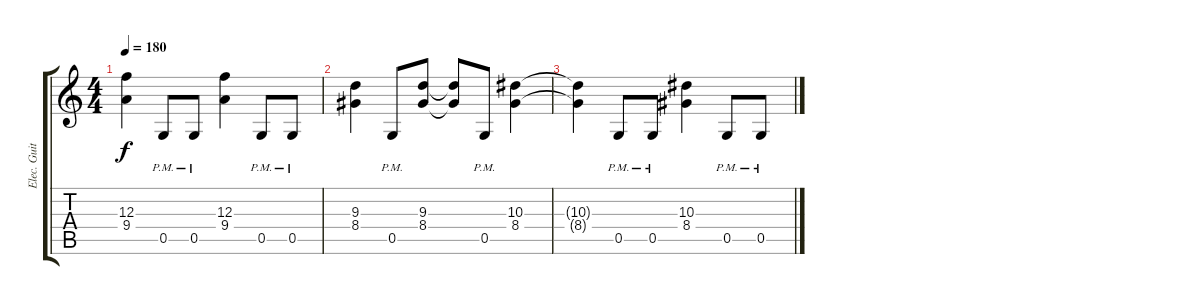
\track ("Elec. Guitar 1" "Elec. Guit") {mute instrument distortionguitar}
\staff {score tabs}
\tuning (D4 A3 F3 C3 G2 D2) {hide}
\ts (4 4)
\tempo 180
\clef g2
\ks c
(12.3{t} 9.4{t}).4{dy f} 0.5{pm}.8 0.5{pm}.8 (12.3 9.4).4 0.5{pm}.8 0.5{pm}.8 |
(9.3 8.4).4 0.5{pm}.8 (9.3 8.4).8 (9.3{t} 8.4{t}).8 0.5{pm}.8 (10.3 8.4).4 |
(10.3{t} 8.4{t}).4 0.5{pm}.8 0.5{pm}.8 (10.3 8.4).4 0.5{pm}.8 0.5{pm}.8
